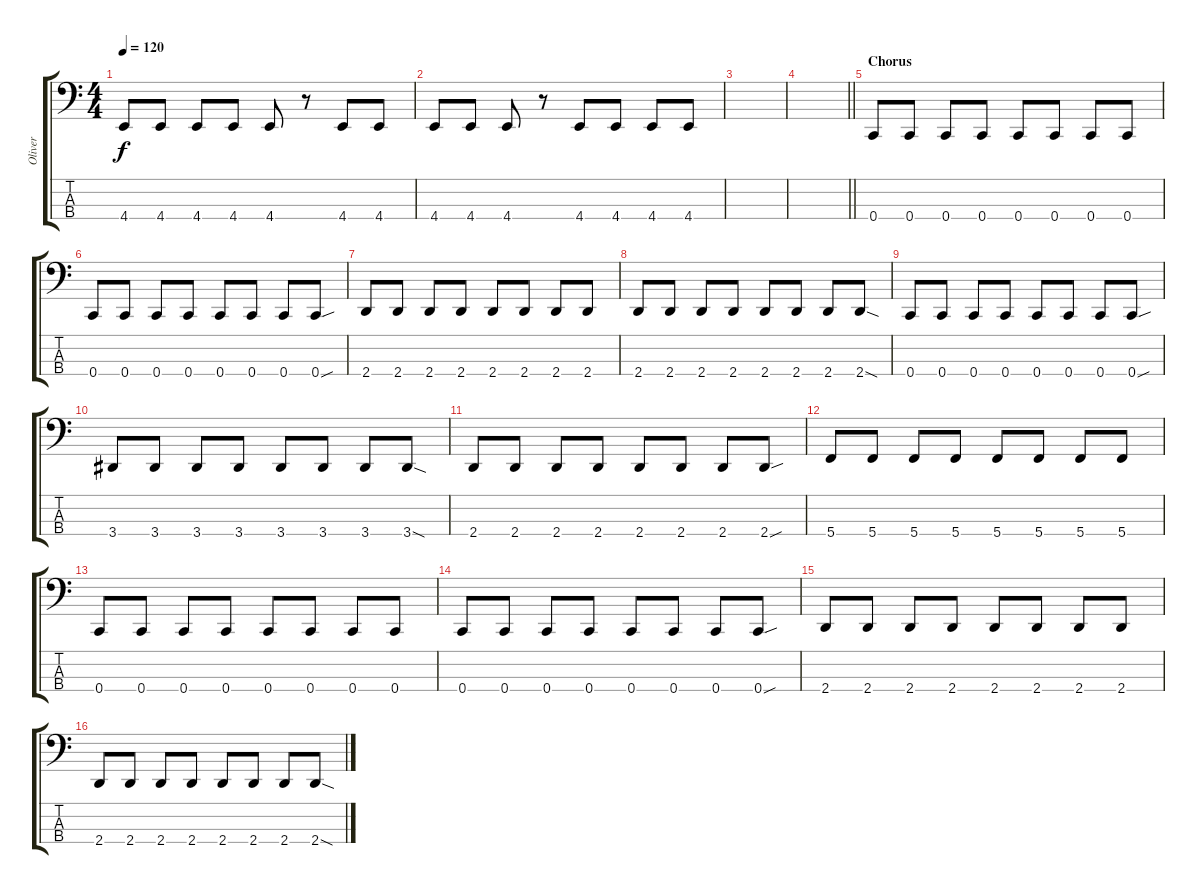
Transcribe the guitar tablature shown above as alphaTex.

\track ("Oliver" "Oliver") {instrument electricbasspick}
\staff {score tabs}
\tuning (F2 C2 G1 C1) {hide}
\ts (4 4)
\tempo 120
\clef f4
\ks c
4.4.8{dy f} 4.4.8 4.4.8 4.4.8 4.4.8 r.8 4.4.8 4.4.8 |
4.4.8 4.4.8 4.4.8 r.8 4.4.8 4.4.8 4.4.8 4.4.8 |
|
\barLineRight lightlight
|
\section ("" "Chorus")
0.4.8 0.4.8 0.4.8 0.4.8 0.4.8 0.4.8 0.4.8 0.4.8 |
0.4.8 0.4.8 0.4.8 0.4.8 0.4.8 0.4.8 0.4.8 0.4{sou}.8 |
2.4.8 2.4.8 2.4.8 2.4.8 2.4.8 2.4.8 2.4.8 2.4.8 |
2.4.8 2.4.8 2.4.8 2.4.8 2.4.8 2.4.8 2.4.8 2.4{sod}.8 |
0.4.8 0.4.8 0.4.8 0.4.8 0.4.8 0.4.8 0.4.8 0.4{sou}.8 |
3.4.8 3.4.8 3.4.8 3.4.8 3.4.8 3.4.8 3.4.8 3.4{sod}.8 |
2.4.8 2.4.8 2.4.8 2.4.8 2.4.8 2.4.8 2.4.8 2.4{sou}.8 |
5.4.8 5.4.8 5.4.8 5.4.8 5.4.8 5.4.8 5.4.8 5.4.8 |
0.4.8 0.4.8 0.4.8 0.4.8 0.4.8 0.4.8 0.4.8 0.4.8 |
0.4.8 0.4.8 0.4.8 0.4.8 0.4.8 0.4.8 0.4.8 0.4{sou}.8 |
2.4.8 2.4.8 2.4.8 2.4.8 2.4.8 2.4.8 2.4.8 2.4.8 |
2.4.8 2.4.8 2.4.8 2.4.8 2.4.8 2.4.8 2.4.8 2.4{sod}.8
